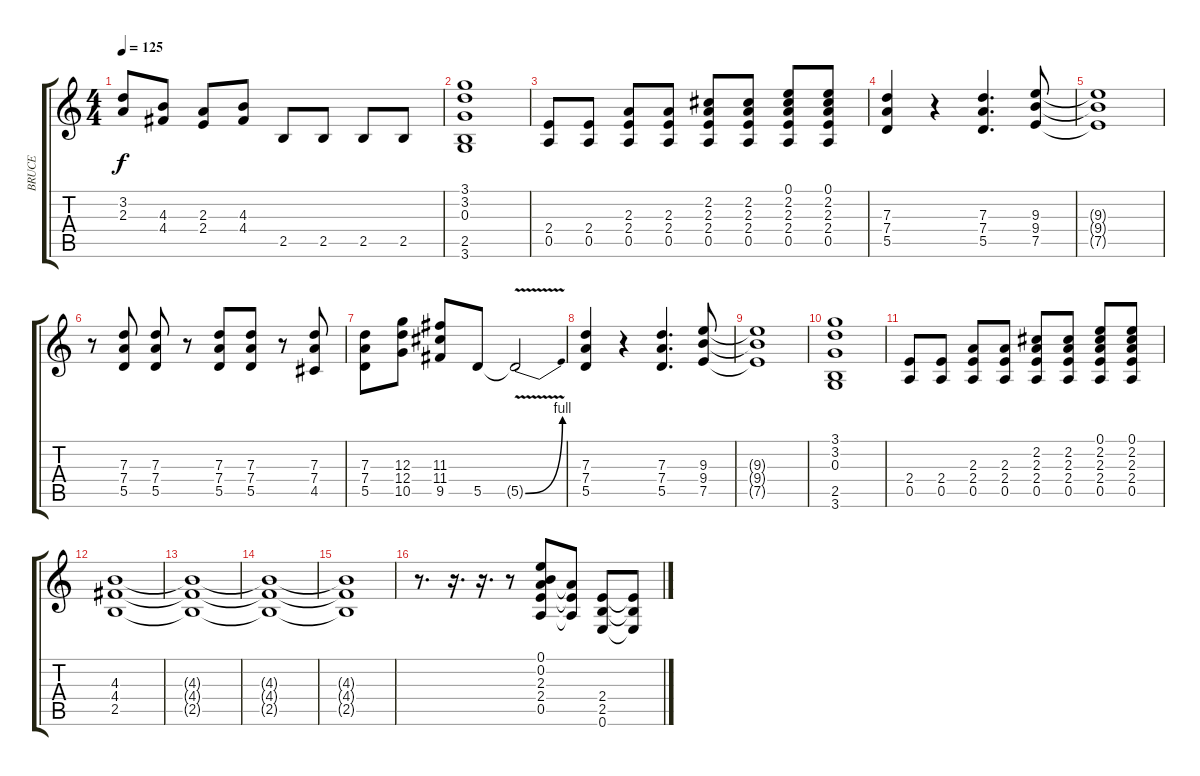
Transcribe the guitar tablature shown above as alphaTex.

\track ("BRUCE" "BRUCE") {instrument distortionguitar}
\staff {score tabs}
\tuning (E4 B3 G3 D3 A2 E2) {hide}
\ts (4 4)
\tempo 125
\clef g2
\ks c
(3.2 2.3).8{dy f} (4.3 4.4).8 (2.3 2.4).8 (4.3 4.4).8 2.5.8 2.5.8 2.5.8 2.5.8 |
(3.1 3.2 0.3 2.5 3.6).1 |
(2.4 0.5).8 (2.4 0.5).8 (2.3 2.4 0.5).8 (2.3 2.4 0.5).8 (2.2 2.3 2.4 0.5).8 (2.2 2.3 2.4 0.5).8 (0.1 2.2 2.3 2.4 0.5).8 (0.1 2.2 2.3 2.4 0.5).8 |
(7.3 7.4 5.5).4 r.4 (7.3 7.4 5.5).4{d} (9.3 9.4 7.5).8 |
(9.3{t} 9.4{t} 7.5{t}).1 |
r.8 (7.3 7.4 5.5).8 (7.3 7.4 5.5).8 r.8 (7.3 7.4 5.5).8 (7.3 7.4 5.5).8 r.8 (7.3 7.4 4.5).8 |
(7.3 7.4 5.5).8 (12.3 12.4 10.5).8 (11.3 11.4 9.5).8 5.5.8 5.5{be (bend 0 0 60 4) v t}.2 |
(7.3 7.4 5.5).4 r.4 (7.3 7.4 5.5).4{d} (9.3 9.4 7.5).8 |
(9.3{t} 9.4{t} 7.5{t}).1 |
(3.1 3.2 0.3 2.5 3.6).1 |
(2.4 0.5).8 (2.4 0.5).8 (2.3 2.4 0.5).8 (2.3 2.4 0.5).8 (2.2 2.3 2.4 0.5).8 (2.2 2.3 2.4 0.5).8 (0.1 2.2 2.3 2.4 0.5).8 (0.1 2.2 2.3 2.4 0.5).8 |
(4.3 4.4 2.5).1 |
(4.3{t} 4.4{t} 2.5{t}).1 |
(4.3{t} 4.4{t} 2.5{t}).1 |
(4.3{t} 4.4{t} 2.5{t}).1 |
r.8{d} r.16{d} r.16{d} r.8 (0.1 0.2 2.3 2.4 0.5).8 (2.3{t} 2.4{t} 0.5{t}).8 (2.4 2.5 0.6).8 (2.4{t} 2.5{t} 0.6{t}).8
